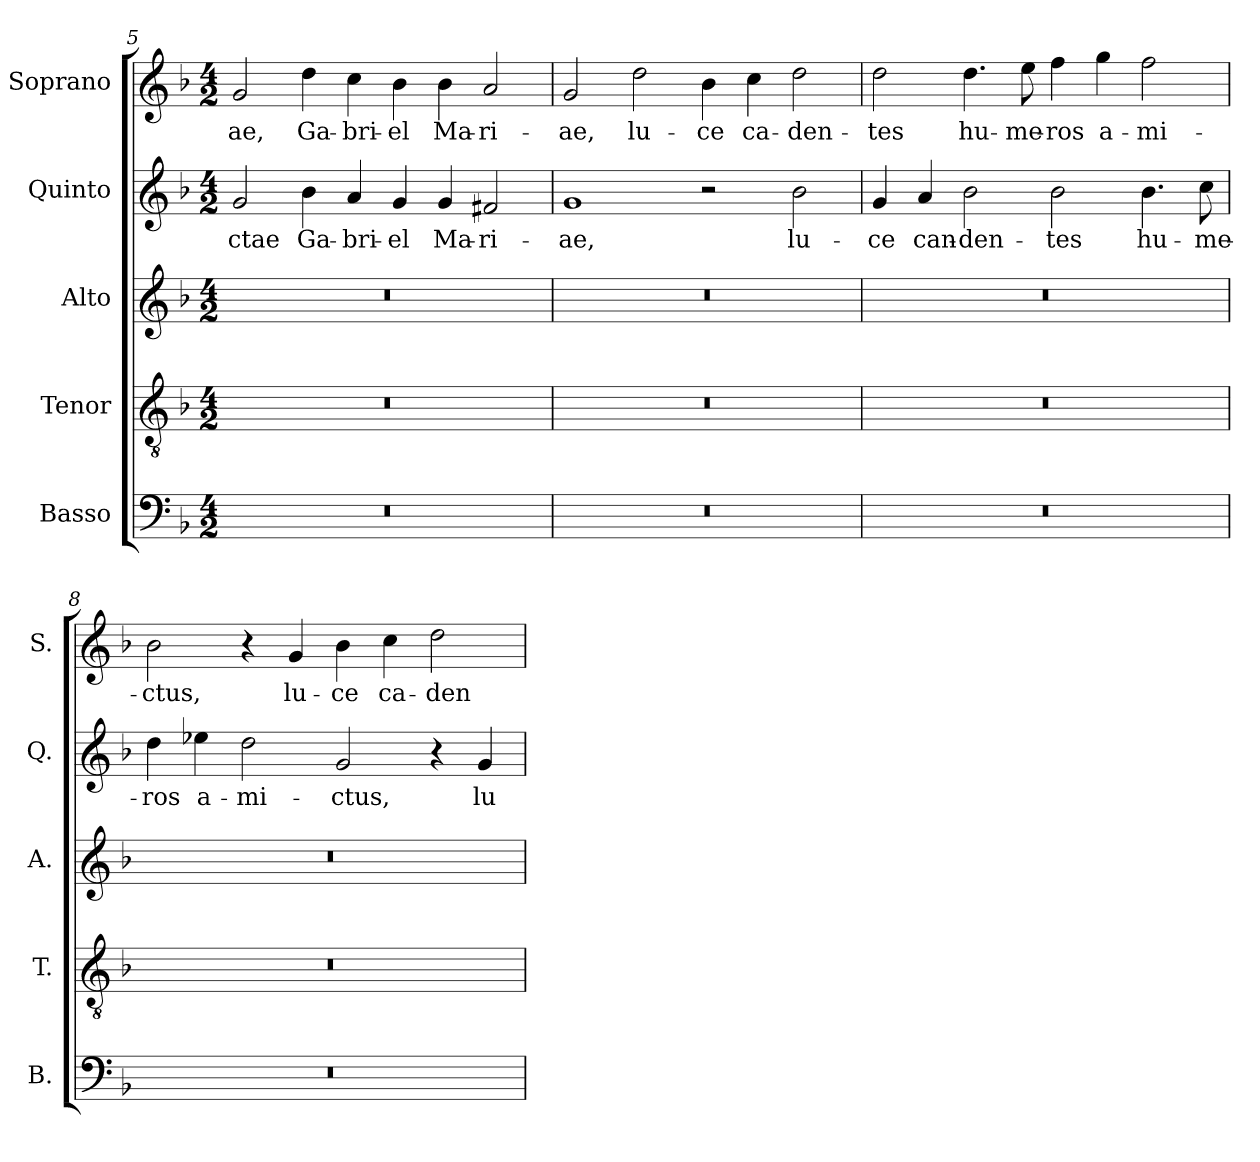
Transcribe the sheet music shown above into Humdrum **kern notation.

**kern	**kern	**kern	**kern	**text	**kern	**text
*part5	*part4	*part3	*part2	*part2	*part1	*part1
*staff5	*staff4	*staff3	*staff2	*staff2	*staff1	*staff1
*I"Basso	*I"Tenor	*I"Alto	*I"Quinto	*	*I"Soprano	*
*I'B.	*I'T.	*I'A.	*I'Q.	*	*I'S.	*
*clefF4	*clefGv2	*clefG2	*clefG2	*	*clefG2	*
*	*ITrd7c12	*	*	*	*	*
*k[b-]	*k[b-]	*k[b-]	*k[b-]	*	*k[b-]	*
*F:	*F:	*F:	*F:	*	*F:	*
*M4/2	*M4/2	*M4/2	*M4/2	*	*M4/2	*
=5	=5	=5	=5	=5	=5	=5
!LO:N:vis=1	!LO:N:vis=1	!LO:N:vis=1	!	!	!	!
!	!	!	!	!LO:LY:b:color=#000000	!	!
!	!	!	!	!	!	!LO:LY:b:color=#000000
0r	0r	0r	2gi/	-ctae	2gi/	-ae,
!	!	!	!	!LO:LY:b:color=#000000	!	!
!	!	!	!	!	!	!LO:LY:b:color=#000000
.	.	.	4b-i\	Ga-	4ddi\	Ga-
!	!	!	!	!LO:LY:b:color=#000000	!	!
!	!	!	!	!	!	!LO:LY:b:color=#000000
.	.	.	4ai/	-bri-	4cci\	-bri-
!	!	!	!	!LO:LY:b:color=#000000	!	!
!	!	!	!	!	!	!LO:LY:b:color=#000000
.	.	.	4gi/	-el	4b-i\	-el
!	!	!	!	!LO:LY:b:color=#000000	!	!
!	!	!	!	!	!	!LO:LY:b:color=#000000
.	.	.	4gi/	Ma-	4b-i\	Ma-
!	!	!	!	!LO:LY:b:color=#000000	!	!
!	!	!	!	!	!	!LO:LY:b:color=#000000
.	.	.	2f#Xi/	-ri-	2ai/	-ri-
=6	=6	=6	=6	=6	=6	=6
!LO:N:vis=1	!LO:N:vis=1	!LO:N:vis=1	!	!	!	!
!	!	!	!	!LO:LY:b:color=#000000	!	!
!	!	!	!	!	!	!LO:LY:b:color=#000000
0r	0r	0r	1gi	-ae,	2gi/	-ae,
!	!	!	!	!	!	!LO:LY:b:color=#000000
.	.	.	.	.	2ddi\	lu-
!	!	!	!	!	!	!LO:LY:b:color=#000000
.	.	.	2r	.	4b-i\	-ce
!	!	!	!	!	!	!LO:LY:b:color=#000000
.	.	.	.	.	4cci\	ca-
!	!	!	!	!LO:LY:b:color=#000000	!	!
!	!	!	!	!	!	!LO:LY:b:color=#000000
.	.	.	2b-i\	lu-	2ddi\	-den-
!!LO:LB:g=z
=7	=7	=7	=7	=7	=7	=7
!LO:N:vis=1	!LO:N:vis=1	!LO:N:vis=1	!	!	!	!
!	!	!	!	!LO:LY:b:color=#000000	!	!
!	!	!	!	!	!	!LO:LY:b:color=#000000
0r	0r	0r	4gi/	-ce	2ddi\	-tes
!	!	!	!	!LO:LY:b:color=#000000	!	!
.	.	.	4ai/	can-	.	.
!	!	!	!	!LO:LY:b:color=#000000	!	!
!	!	!	!	!	!	!LO:LY:b:color=#000000
.	.	.	2b-i\	-den-	4.ddi\	hu-
!	!	!	!	!	!	!LO:LY:b:color=#000000
.	.	.	.	.	8eei\	-me-
!	!	!	!	!LO:LY:b:color=#000000	!	!
!	!	!	!	!	!	!LO:LY:b:color=#000000
.	.	.	2b-i\	-tes	4ffi\	-ros
!	!	!	!	!	!	!LO:LY:b:color=#000000
.	.	.	.	.	4ggi\	a-
!	!	!	!	!LO:LY:b:color=#000000	!	!
!	!	!	!	!	!	!LO:LY:b:color=#000000
.	.	.	4.b-i\	hu-	2ffi\	-mi-
!	!	!	!	!LO:LY:b:color=#000000	!	!
.	.	.	8cci\	-me-	.	.
=8	=8	=8	=8	=8	=8	=8
!LO:N:vis=1	!LO:N:vis=1	!LO:N:vis=1	!	!	!	!
!	!	!	!	!LO:LY:b:color=#000000	!	!
!	!	!	!	!	!	!LO:LY:b:color=#000000
0r	0r	0r	4ddi\	-ros	2b-i\	-ctus,
!	!	!	!	!LO:LY:b:color=#000000	!	!
.	.	.	4ee-Xi\	a-	.	.
!	!	!	!	!LO:LY:b:color=#000000	!	!
.	.	.	2ddi\	-mi-	4r	.
!	!	!	!	!	!	!LO:LY:b:color=#000000
.	.	.	.	.	4gi/	lu-
!	!	!	!	!LO:LY:b:color=#000000	!	!
!	!	!	!	!	!	!LO:LY:b:color=#000000
.	.	.	2gi/	-ctus,	4b-i\	-ce
!	!	!	!	!	!	!LO:LY:b:color=#000000
.	.	.	.	.	4cci\	ca-
!	!	!	!	!	!	!LO:LY:b:color=#000000
.	.	.	4r	.	2ddi\	-den-
!	!	!	!	!LO:LY:b:color=#000000	!	!
.	.	.	4gi/	lu-	.	.
=	=	=	=	=	=	=
*-	*-	*-	*-	*-	*-	*-
